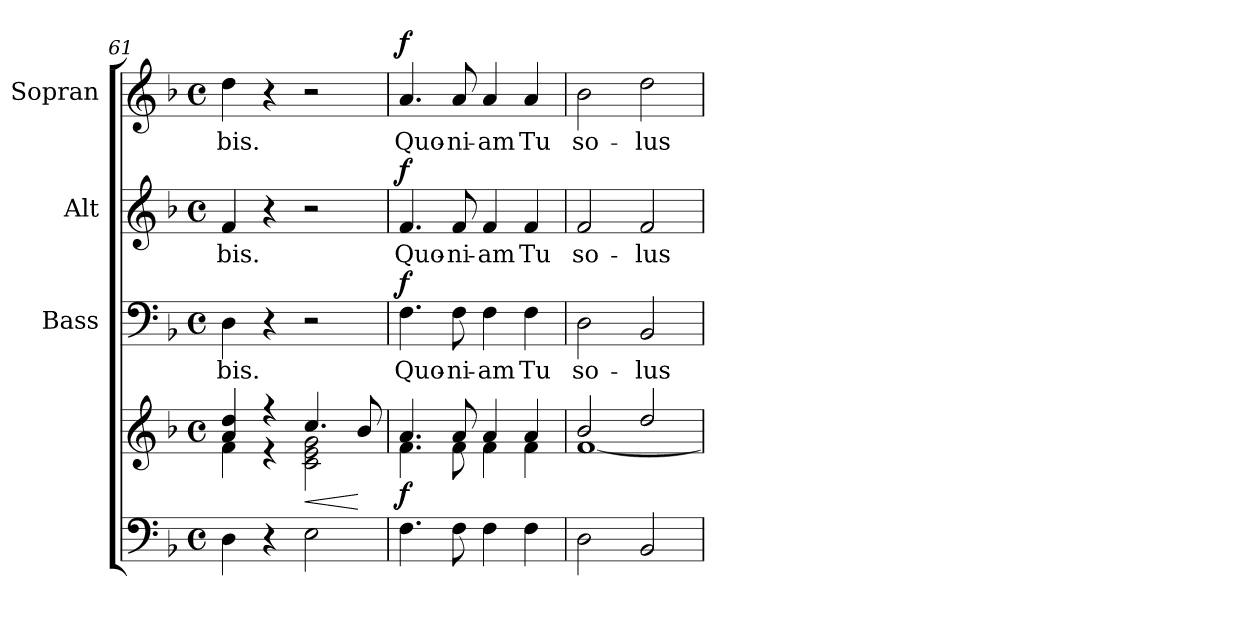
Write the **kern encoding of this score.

**kern	**kern	**dynam	**kern	**text	**dynam	**kern	**text	**dynam	**kern	**text	**dynam
*part4	*part4	*part4	*part3	*part3	*part3	*part2	*part2	*part2	*part1	*part1	*part1
*staff5	*staff4	*staff4/5	*staff3	*staff3	*staff3	*staff2	*staff2	*staff2	*staff1	*staff1	*staff1
*	*	*	*I"Bass	*	*	*I"Alt	*	*	*I"Sopran	*	*
*	*	*	*I'B.	*	*	*I'A.	*	*	*I'S.	*	*
!!LO:LB:g=z
*clefF4	*clefG2	*	*clefF4	*	*	*clefG2	*	*	*clefG2	*	*
*k[b-]	*k[b-]	*	*k[b-]	*	*	*k[b-]	*	*	*k[b-]	*	*
*F:	*F:	*	*F:	*	*	*F:	*	*	*F:	*	*
*M4/4	*M4/4	*	*M4/4	*	*	*M4/4	*	*	*M4/4	*	*
*met(c)	*met(c)	*	*met(c)	*	*	*met(c)	*	*	*met(c)	*	*
=61	=61	=61	=61	=61	=61	=61	=61	=61	=61	=61	=61
*	*^	*	*	*	*	*	*	*	*	*	*
!	!	!	!	!	!LO:LY:b	!	!	!LO:LY:b	!	!	!LO:LY:b	!
4D\	4a/ 4dd/	4f\	.	4D\	-bis.	.	4f/	-bis.	.	4dd\	-bis.	.
4r	4r	4r	.	4r	.	.	4r	.	.	4r	.	.
!	!	!	!LO:HP:b	!	!	!	!	!	!	!	!	!
2E\	4.cc/	2c\ 2e\ 2g\	<	2r	.	.	2r	.	.	2r	.	.
.	8b-/	.	[	.	.	.	.	.	.	.	.	.
=62	=62	=62	=62	=62	=62	=62	=62	=62	=62	=62	=62	=62
!	!	!	!LO:DY:b	!	!LO:LY:b	!LO:DY:a	!	!LO:LY:b	!LO:DY:a	!	!LO:LY:b	!LO:DY:a
4.F\	4.a/	4.f\	f	4.F\	Quo-	f	4.f/	Quo-	f	4.a/	Quo-	f
!	!	!	!	!	!LO:LY:b	!	!	!LO:LY:b	!	!	!LO:LY:b	!
8F\	8a/	8f\	.	8F\	-ni-	.	8f/	-ni-	.	8a/	-ni-	.
!	!	!	!	!	!LO:LY:b	!	!	!LO:LY:b	!	!	!LO:LY:b	!
4F\	4a/	4f\	.	4F\	-am	.	4f/	-am	.	4a/	-am	.
!	!	!	!	!	!LO:LY:b	!	!	!LO:LY:b	!	!	!LO:LY:b	!
4F\	4a/	4f\	.	4F\	Tu	.	4f/	Tu	.	4a/	Tu	.
=63	=63	=63	=63	=63	=63	=63	=63	=63	=63	=63	=63	=63
!	!	!	!	!	!LO:LY:b	!	!	!LO:LY:b	!	!	!LO:LY:b	!
2D\	2b-/	[<1f	.	2D\	so-	.	2f/	so-	.	2b-\	so-	.
!	!	!	!	!	!LO:LY:b	!	!	!LO:LY:b	!	!	!LO:LY:b	!
2BB-/	2dd/	.	.	2BB-/	-lus	.	2f/	-lus	.	2dd\	-lus	.
*	*v	*v	*	*	*	*	*	*	*	*	*	*
=	=	=	=	=	=	=	=	=	=	=	=
*-	*-	*-	*-	*-	*-	*-	*-	*-	*-	*-	*-
